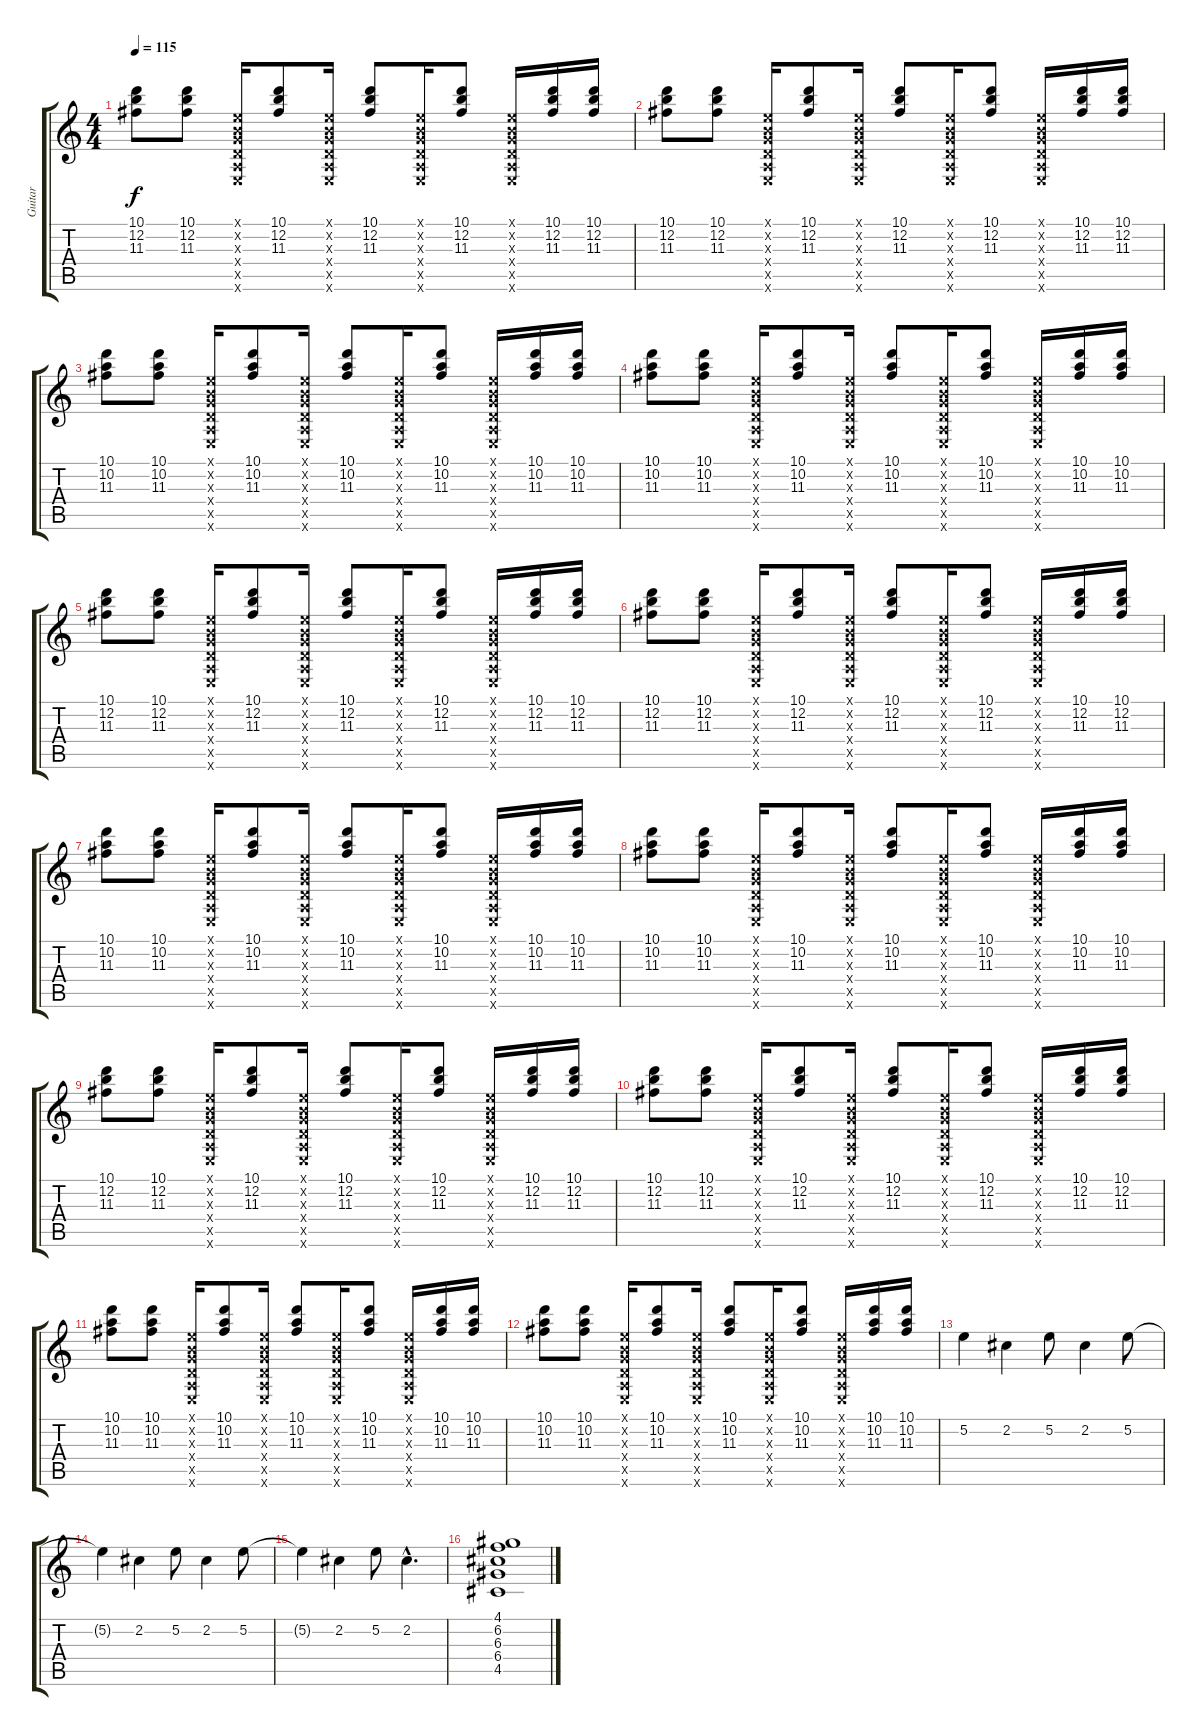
\track ("Guitar" "Guitar") {instrument distortionguitar}
\staff {score tabs}
\tuning (E4 B3 G3 D3 A2 E2) {hide}
\ts (4 4)
\tempo 115
\clef g2
\ks c
(10.1 12.2 11.3).8{dy f volume 6 instrument overdrivenguitar} (10.1 12.2 11.3).8 (0.1{x} 0.2{x} 0.3{x} 0.4{x} 0.5{x} 0.6{x}).16 (10.1 12.2 11.3).8 (0.1{x} 0.2{x} 0.3{x} 0.4{x} 0.5{x} 0.6{x}).16 (10.1 12.2 11.3).8 (0.1{x} 0.2{x} 0.3{x} 0.4{x} 0.5{x} 0.6{x}).16 (10.1 12.2 11.3).8 (0.1{x} 0.2{x} 0.3{x} 0.4{x} 0.5{x} 0.6{x}).16 (10.1 12.2 11.3).16 (10.1 12.2 11.3).16 |
(10.1 12.2 11.3).8 (10.1 12.2 11.3).8 (0.1{x} 0.2{x} 0.3{x} 0.4{x} 0.5{x} 0.6{x}).16 (10.1 12.2 11.3).8 (0.1{x} 0.2{x} 0.3{x} 0.4{x} 0.5{x} 0.6{x}).16 (10.1 12.2 11.3).8 (0.1{x} 0.2{x} 0.3{x} 0.4{x} 0.5{x} 0.6{x}).16 (10.1 12.2 11.3).8 (0.1{x} 0.2{x} 0.3{x} 0.4{x} 0.5{x} 0.6{x}).16 (10.1 12.2 11.3).16 (10.1 12.2 11.3).16 |
(10.1 10.2 11.3).8 (10.1 10.2 11.3).8 (0.1{x} 0.2{x} 0.3{x} 0.4{x} 0.5{x} 0.6{x}).16 (10.1 10.2 11.3).8 (0.1{x} 0.2{x} 0.3{x} 0.4{x} 0.5{x} 0.6{x}).16 (10.1 10.2 11.3).8 (0.1{x} 0.2{x} 0.3{x} 0.4{x} 0.5{x} 0.6{x}).16 (10.1 10.2 11.3).8 (0.1{x} 0.2{x} 0.3{x} 0.4{x} 0.5{x} 0.6{x}).16 (10.1 10.2 11.3).16 (10.1 10.2 11.3).16 |
(10.1 10.2 11.3).8 (10.1 10.2 11.3).8 (0.1{x} 0.2{x} 0.3{x} 0.4{x} 0.5{x} 0.6{x}).16 (10.1 10.2 11.3).8 (0.1{x} 0.2{x} 0.3{x} 0.4{x} 0.5{x} 0.6{x}).16 (10.1 10.2 11.3).8 (0.1{x} 0.2{x} 0.3{x} 0.4{x} 0.5{x} 0.6{x}).16 (10.1 10.2 11.3).8 (0.1{x} 0.2{x} 0.3{x} 0.4{x} 0.5{x} 0.6{x}).16 (10.1 10.2 11.3).16 (10.1 10.2 11.3).16 |
(10.1 12.2 11.3).8{volume 6 instrument overdrivenguitar} (10.1 12.2 11.3).8 (0.1{x} 0.2{x} 0.3{x} 0.4{x} 0.5{x} 0.6{x}).16 (10.1 12.2 11.3).8 (0.1{x} 0.2{x} 0.3{x} 0.4{x} 0.5{x} 0.6{x}).16 (10.1 12.2 11.3).8 (0.1{x} 0.2{x} 0.3{x} 0.4{x} 0.5{x} 0.6{x}).16 (10.1 12.2 11.3).8 (0.1{x} 0.2{x} 0.3{x} 0.4{x} 0.5{x} 0.6{x}).16 (10.1 12.2 11.3).16 (10.1 12.2 11.3).16 |
(10.1 12.2 11.3).8 (10.1 12.2 11.3).8 (0.1{x} 0.2{x} 0.3{x} 0.4{x} 0.5{x} 0.6{x}).16 (10.1 12.2 11.3).8 (0.1{x} 0.2{x} 0.3{x} 0.4{x} 0.5{x} 0.6{x}).16 (10.1 12.2 11.3).8 (0.1{x} 0.2{x} 0.3{x} 0.4{x} 0.5{x} 0.6{x}).16 (10.1 12.2 11.3).8 (0.1{x} 0.2{x} 0.3{x} 0.4{x} 0.5{x} 0.6{x}).16 (10.1 12.2 11.3).16 (10.1 12.2 11.3).16 |
(10.1 10.2 11.3).8 (10.1 10.2 11.3).8 (0.1{x} 0.2{x} 0.3{x} 0.4{x} 0.5{x} 0.6{x}).16 (10.1 10.2 11.3).8 (0.1{x} 0.2{x} 0.3{x} 0.4{x} 0.5{x} 0.6{x}).16 (10.1 10.2 11.3).8 (0.1{x} 0.2{x} 0.3{x} 0.4{x} 0.5{x} 0.6{x}).16 (10.1 10.2 11.3).8 (0.1{x} 0.2{x} 0.3{x} 0.4{x} 0.5{x} 0.6{x}).16 (10.1 10.2 11.3).16 (10.1 10.2 11.3).16 |
(10.1 10.2 11.3).8 (10.1 10.2 11.3).8 (0.1{x} 0.2{x} 0.3{x} 0.4{x} 0.5{x} 0.6{x}).16 (10.1 10.2 11.3).8 (0.1{x} 0.2{x} 0.3{x} 0.4{x} 0.5{x} 0.6{x}).16 (10.1 10.2 11.3).8 (0.1{x} 0.2{x} 0.3{x} 0.4{x} 0.5{x} 0.6{x}).16 (10.1 10.2 11.3).8 (0.1{x} 0.2{x} 0.3{x} 0.4{x} 0.5{x} 0.6{x}).16 (10.1 10.2 11.3).16 (10.1 10.2 11.3).16 |
(10.1 12.2 11.3).8{volume 6 instrument overdrivenguitar} (10.1 12.2 11.3).8 (0.1{x} 0.2{x} 0.3{x} 0.4{x} 0.5{x} 0.6{x}).16 (10.1 12.2 11.3).8 (0.1{x} 0.2{x} 0.3{x} 0.4{x} 0.5{x} 0.6{x}).16 (10.1 12.2 11.3).8 (0.1{x} 0.2{x} 0.3{x} 0.4{x} 0.5{x} 0.6{x}).16 (10.1 12.2 11.3).8 (0.1{x} 0.2{x} 0.3{x} 0.4{x} 0.5{x} 0.6{x}).16 (10.1 12.2 11.3).16 (10.1 12.2 11.3).16 |
(10.1 12.2 11.3).8 (10.1 12.2 11.3).8 (0.1{x} 0.2{x} 0.3{x} 0.4{x} 0.5{x} 0.6{x}).16 (10.1 12.2 11.3).8 (0.1{x} 0.2{x} 0.3{x} 0.4{x} 0.5{x} 0.6{x}).16 (10.1 12.2 11.3).8 (0.1{x} 0.2{x} 0.3{x} 0.4{x} 0.5{x} 0.6{x}).16 (10.1 12.2 11.3).8 (0.1{x} 0.2{x} 0.3{x} 0.4{x} 0.5{x} 0.6{x}).16 (10.1 12.2 11.3).16 (10.1 12.2 11.3).16 |
(10.1 10.2 11.3).8 (10.1 10.2 11.3).8 (0.1{x} 0.2{x} 0.3{x} 0.4{x} 0.5{x} 0.6{x}).16 (10.1 10.2 11.3).8 (0.1{x} 0.2{x} 0.3{x} 0.4{x} 0.5{x} 0.6{x}).16 (10.1 10.2 11.3).8 (0.1{x} 0.2{x} 0.3{x} 0.4{x} 0.5{x} 0.6{x}).16 (10.1 10.2 11.3).8 (0.1{x} 0.2{x} 0.3{x} 0.4{x} 0.5{x} 0.6{x}).16 (10.1 10.2 11.3).16 (10.1 10.2 11.3).16 |
(10.1 10.2 11.3).8 (10.1 10.2 11.3).8 (0.1{x} 0.2{x} 0.3{x} 0.4{x} 0.5{x} 0.6{x}).16 (10.1 10.2 11.3).8 (0.1{x} 0.2{x} 0.3{x} 0.4{x} 0.5{x} 0.6{x}).16 (10.1 10.2 11.3).8 (0.1{x} 0.2{x} 0.3{x} 0.4{x} 0.5{x} 0.6{x}).16 (10.1 10.2 11.3).8 (0.1{x} 0.2{x} 0.3{x} 0.4{x} 0.5{x} 0.6{x}).16 (10.1 10.2 11.3).16 (10.1 10.2 11.3).16 |
5.2.4{volume 10} 2.2.4 5.2.8 2.2.4 5.2.8 |
5.2{t}.4 2.2.4 5.2.8 2.2.4 5.2.8 |
5.2{t}.4 2.2.4 5.2.8 2.2{hac}.4{d} |
(4.1 6.2 6.3 6.4 4.5).1
